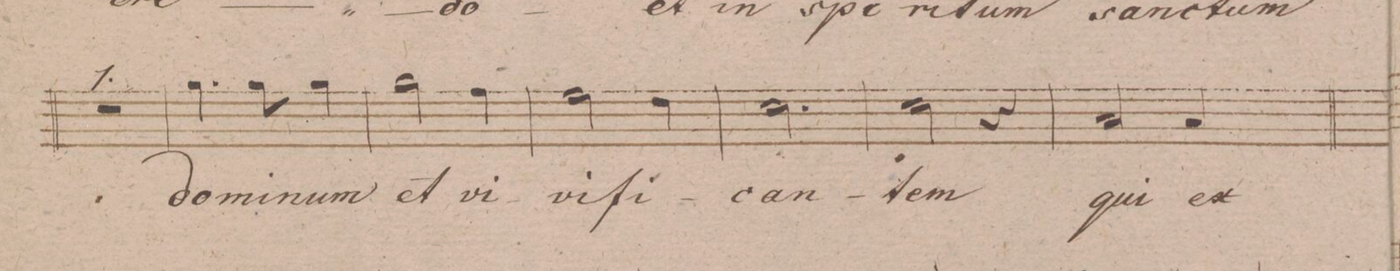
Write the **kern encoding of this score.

**kern	**text	**dynam
*I"Baſso.	*	*
*clefF4	*	*
*k[f#]	*	*
*met(c|)	*	*
*M3/4	*	*
2.r	.	.
=192	=192	=192
*4\right	*	*
4.B\	do-	.
*8\right	*	*
8B\	-mi-	.
4B\	-num	.
=193	=193	=193
2B\	et	.
4A\	vi-	.
=194	=194	=194
2G\	-vi-	.
4F#\	-fi-	.
=195	=195	=195
2.E\	-can-	.
=196	=196	=196
2E\	-tem	.
4r	.	.
=197	=197	=197
2C/	qui	.
4C/	ex	.
=198	=198	=198
*-	*-	*-
